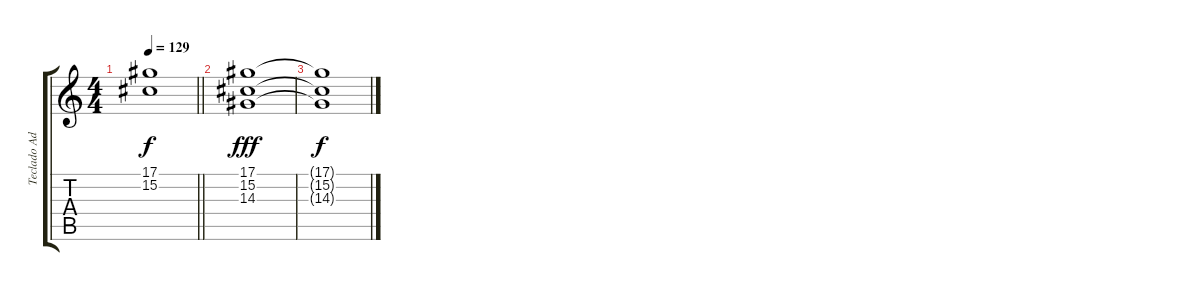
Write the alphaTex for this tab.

\track ("Teclado Adicional" "Teclado Ad") {instrument fx1rain}
\staff {score tabs}
\tuning (Eb4 Bb3 Gb3 Db3 Ab2 Eb2) {hide}
\ts (4 4)
\tempo 129
\clef g2
\barLineRight lightlight
\ks c
(17.1{t} 15.2{t}).1{dy f} |
(17.1 15.2 14.3).1{dy fff volume 4} |
(17.1{t} 15.2{t} 14.3{t}).1{dy f}
